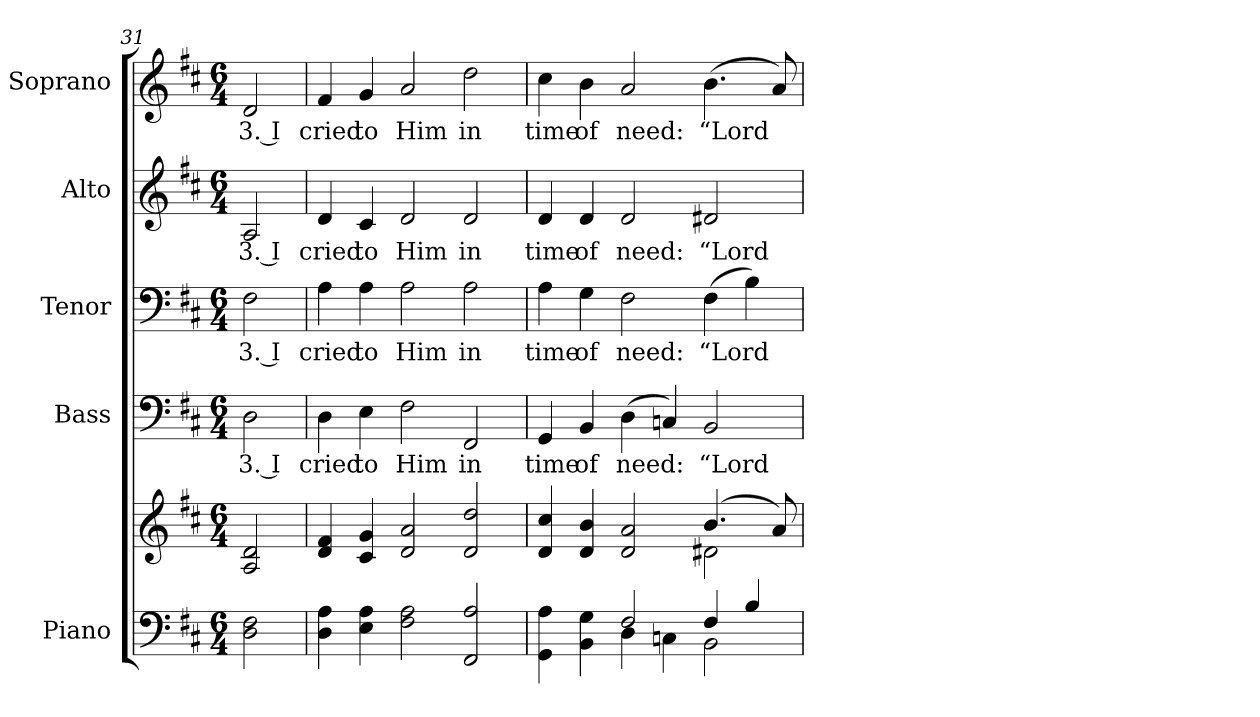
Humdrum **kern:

**kern	**kern	**kern	**text	**kern	**text	**kern	**text	**kern	**text
*part5	*part5	*part4	*part4	*part3	*part3	*part2	*part2	*part1	*part1
*staff6	*staff5	*staff4	*staff4	*staff3	*staff3	*staff2	*staff2	*staff1	*staff1
*I"Piano	*	*I"Bass	*	*I"Tenor	*	*I"Alto	*	*I"Soprano	*
*I'Pno.	*	*I'B.	*	*I'T.	*	*I'A.	*	*I'S.	*
*clefF4	*clefG2	*clefF4	*	*clefF4	*	*clefG2	*	*clefG2	*
*k[f#c#]	*k[f#c#]	*k[f#c#]	*	*k[f#c#]	*	*k[f#c#]	*	*k[f#c#]	*
*D:	*D:	*D:	*	*D:	*	*D:	*	*D:	*
*M6/4	*M6/4	*M6/4	*	*M6/4	*	*M6/4	*	*M6/4	*
=31	=31	=31	=31	=31	=31	=31	=31	=31	=31
!	!	!	!LO:LY:b:color=#000000	!	!	!	!	!	!
!	!	!	!	!	!LO:LY:b:color=#000000	!	!	!	!
!	!	!	!	!	!	!	!LO:LY:b:color=#000000	!	!
!	!	!	!	!	!	!	!	!	!LO:LY:b:color=#000000
2Di\ 2F#i	2Ai/ 2di	2Di\	3. I	2F#i\	3. I	2Ai/	3. I	2di/	3. I
!!LO:PB:g=z
=32	=32	=32	=32	=32	=32	=32	=32	=32	=32
!	!	!	!LO:LY:b:color=#000000	!	!	!	!	!	!
!	!	!	!	!	!LO:LY:b:color=#000000	!	!	!	!
!	!	!	!	!	!	!	!LO:LY:b:color=#000000	!	!
!	!	!	!	!	!	!	!	!	!LO:LY:b:color=#000000
4Di\ 4Ai	4di/ 4f#i	4Di\	cried	4Ai\	cried	4di/	cried	4f#i/	cried
!	!	!	!LO:LY:b:color=#000000	!	!	!	!	!	!
!	!	!	!	!	!LO:LY:b:color=#000000	!	!	!	!
!	!	!	!	!	!	!	!LO:LY:b:color=#000000	!	!
!	!	!	!	!	!	!	!	!	!LO:LY:b:color=#000000
4Ei\ 4Ai	4c#i/ 4gi	4Ei\	to	4Ai\	to	4c#i/	to	4gi/	to
!	!	!	!LO:LY:b:color=#000000	!	!	!	!	!	!
!	!	!	!	!	!LO:LY:b:color=#000000	!	!	!	!
!	!	!	!	!	!	!	!LO:LY:b:color=#000000	!	!
!	!	!	!	!	!	!	!	!	!LO:LY:b:color=#000000
2F#i\ 2Ai	2di/ 2ai	2F#i\	Him	2Ai\	Him	2di/	Him	2ai/	Him
!	!	!	!LO:LY:b:color=#000000	!	!	!	!	!	!
!	!	!	!	!	!LO:LY:b:color=#000000	!	!	!	!
!	!	!	!	!	!	!	!LO:LY:b:color=#000000	!	!
!	!	!	!	!	!	!	!	!	!LO:LY:b:color=#000000
2FF#i/ 2Ai	2di/ 2ddi	2FF#i/	in	2Ai\	in	2di/	in	2ddi\	in
=33	=33	=33	=33	=33	=33	=33	=33	=33	=33
*^	*^	*	*	*	*	*	*	*	*
!	!	!	!	!	!LO:LY:b:color=#000000	!	!	!	!	!	!
!	!	!	!	!	!	!	!LO:LY:b:color=#000000	!	!	!	!
!	!	!	!	!	!	!	!	!	!LO:LY:b:color=#000000	!	!
!	!	!	!	!	!	!	!	!	!	!	!LO:LY:b:color=#000000
4GGi\ 4Ai	4ryy	4di/ 4cc#i	2.ryy	4GGi/	time	4Ai\	time	4di/	time	4cc#i\	time
!	!	!	!	!	!LO:LY:b:color=#000000	!	!	!	!	!	!
!	!	!	!	!	!	!	!LO:LY:b:color=#000000	!	!	!	!
!	!	!	!	!	!	!	!	!	!LO:LY:b:color=#000000	!	!
!	!	!	!	!	!	!	!	!	!	!	!LO:LY:b:color=#000000
4BBi\ 4Gi	4ryy	4di/ 4bi	.	4BBi/	of	4Gi\	of	4di/	of	4bi\	of
!	!	!	!	!	!LO:LY:b:color=#000000	!	!	!	!	!	!
!	!	!	!	!	!	!	!LO:LY:b:color=#000000	!	!	!	!
!	!	!	!	!	!	!	!	!	!LO:LY:b:color=#000000	!	!
!	!	!	!	!	!	!	!	!	!	!	!LO:LY:b:color=#000000
2F#i/	4Di\	2di/ 2ai	.	(4Di\	need:	2F#i\	need:	2di/	need:	2ai/	need:
.	4Cni\	.	4ryy	4Cni/)	.	.	.	.	.	.	.
!	!	!	!	!	!LO:LY:b:color=#000000	!	!	!	!	!	!
!	!	!	!	!	!	!	!LO:LY:b:color=#000000	!	!	!	!
!	!	!	!	!	!	!	!	!	!LO:LY:b:color=#000000	!	!
!	!	!	!	!	!	!	!	!	!	!	!LO:LY:b:color=#000000
4F#i/	2BBi\	(4.bi/	2d#Xi\	2BBi/	“Lord	(4F#i\	“Lord	2d#Xi/	“Lord	(4.bi\	“Lord
4Bi/	.	.	.	.	.	4Bi\)	.	.	.	.	.
.	.	8ai/)	.	.	.	.	.	.	.	8ai/)	.
*v	*v	*	*	*	*	*	*	*	*	*	*
*	*v	*v	*	*	*	*	*	*	*	*
=	=	=	=	=	=	=	=	=	=
*-	*-	*-	*-	*-	*-	*-	*-	*-	*-
